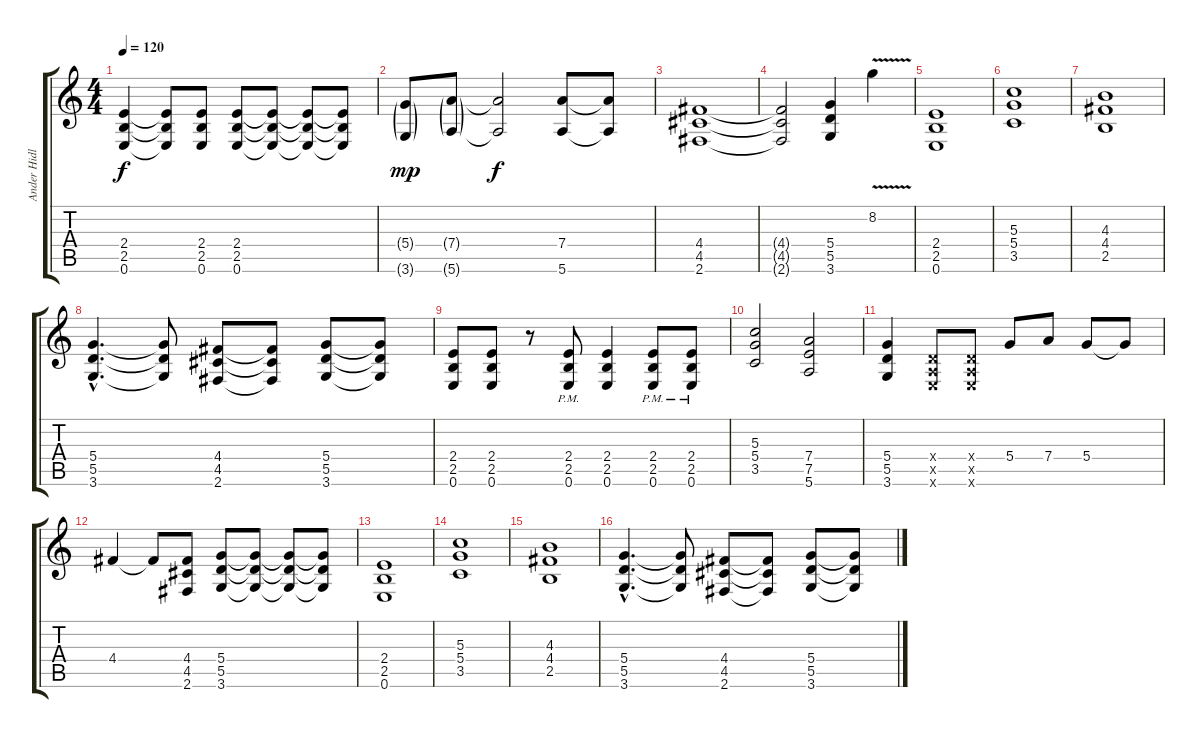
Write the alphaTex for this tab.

\track ("Ander Hidle" "Ander Hidl") {instrument distortionguitar}
\staff {score tabs}
\tuning (E4 B3 G3 D3 A2 E2) {hide}
\ts (4 4)
\tempo 120
\clef g2
\ks c
(2.4 2.5 0.6).4{dy f} (2.4{t} 2.5{t} 0.6{t}).8 (2.4 2.5 0.6).8 (2.4 2.5 0.6).8 (2.4{t} 2.5{t} 0.6{t}).8 (2.4{t} 2.5{t} 0.6{t}).8 (2.4{t} 2.5{t} 0.6{t}).8 |
(5.4{g} 3.6{g}).8{dy mp} (7.4{g} 5.6{g}).8 (7.4{t} 5.6{t}).2{dy f} (7.4 5.6).8 (7.4{t} 5.6{t}).8 |
(4.4 4.5 2.6).1 |
(4.4{t} 4.5{t} 2.6{t}).2 (5.4 5.5 3.6).4 8.2{v}.4 |
(2.4 2.5 0.6).1 |
(5.3 5.4 3.5).1 |
(4.3 4.4 2.5).1 |
(5.4{hac} 5.5{hac} 3.6{hac}).4{d} (5.4{t} 5.5{t} 3.6{t}).8 (4.4 4.5 2.6).8 (4.4{t} 4.5{t} 2.6{t}).8 (5.4 5.5 3.6).8 (5.4{t} 5.5{t} 3.6{t}).8 |
(2.4 2.5 0.6).8 (2.4 2.5 0.6).8 r.8 (2.4{pm} 2.5{pm} 0.6{pm}).8 (2.4 2.5 0.6).4 (2.4{pm} 2.5{pm} 0.6{pm}).8 (2.4{pm} 2.5{pm} 0.6{pm}).8 |
(5.3 5.4 3.5).2 (7.4 7.5 5.6).2 |
(5.4 5.5 3.6).4 (0.4{x} 0.5{x} 0.6{x}).8 (0.4{x} 0.5{x} 0.6{x}).8 5.4.8 7.4.8 5.4.8 5.4{t}.8 |
4.4.4 4.4{t}.8 (4.4 4.5 2.6).8 (5.4 5.5 3.6).8 (5.4{t} 5.5{t} 3.6{t}).8 (5.4{t} 5.5{t} 3.6{t}).8 (5.4{t} 5.5{t} 3.6{t}).8 |
(2.4 2.5 0.6).1 |
(5.3 5.4 3.5).1 |
(4.3 4.4 2.5).1 |
(5.4{hac} 5.5{hac} 3.6{hac}).4{d} (5.4{t} 5.5{t} 3.6{t}).8 (4.4 4.5 2.6).8 (4.4{t} 4.5{t} 2.6{t}).8 (5.4 5.5 3.6).8 (5.4{t} 5.5{t} 3.6{t}).8
